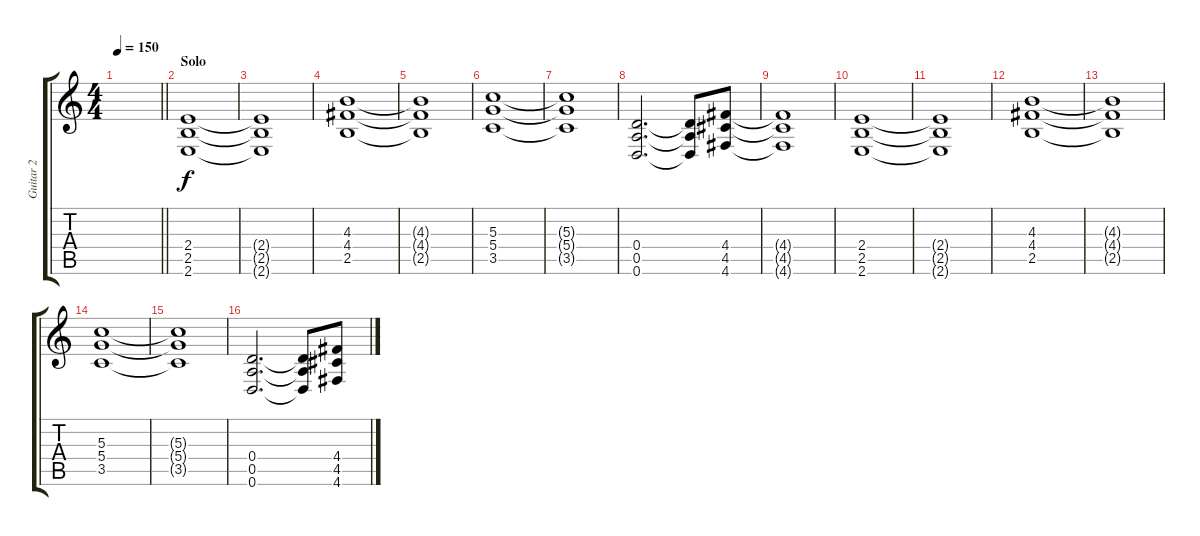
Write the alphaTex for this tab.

\track ("Guitar 2" "Guitar 2") {instrument distortionguitar}
\staff {score tabs}
\tuning (E4 B3 G3 D3 A2 D2) {hide}
\ts (4 4)
\tempo 150
\clef g2
\barLineRight lightlight
\ks c
|
\section ("" "Solo")
(2.4 2.5 2.6).1 |
(2.4{t} 2.5{t} 2.6{t}).1 |
(4.3 4.4 2.5).1 |
(4.3{t} 4.4{t} 2.5{t}).1 |
(5.3 5.4 3.5).1 |
(5.3{t} 5.4{t} 3.5{t}).1 |
(0.4 0.5 0.6).2{d} (0.4{t} 0.5{t} 0.6{t}).8 (4.4 4.5 4.6).8 |
(4.4{t} 4.5{t} 4.6{t}).1 |
(2.4 2.5 2.6).1 |
(2.4{t} 2.5{t} 2.6{t}).1 |
(4.3 4.4 2.5).1 |
(4.3{t} 4.4{t} 2.5{t}).1 |
(5.3 5.4 3.5).1 |
(5.3{t} 5.4{t} 3.5{t}).1 |
(0.4 0.5 0.6).2{d} (0.4{t} 0.5{t} 0.6{t}).8 (4.4 4.5 4.6).8
